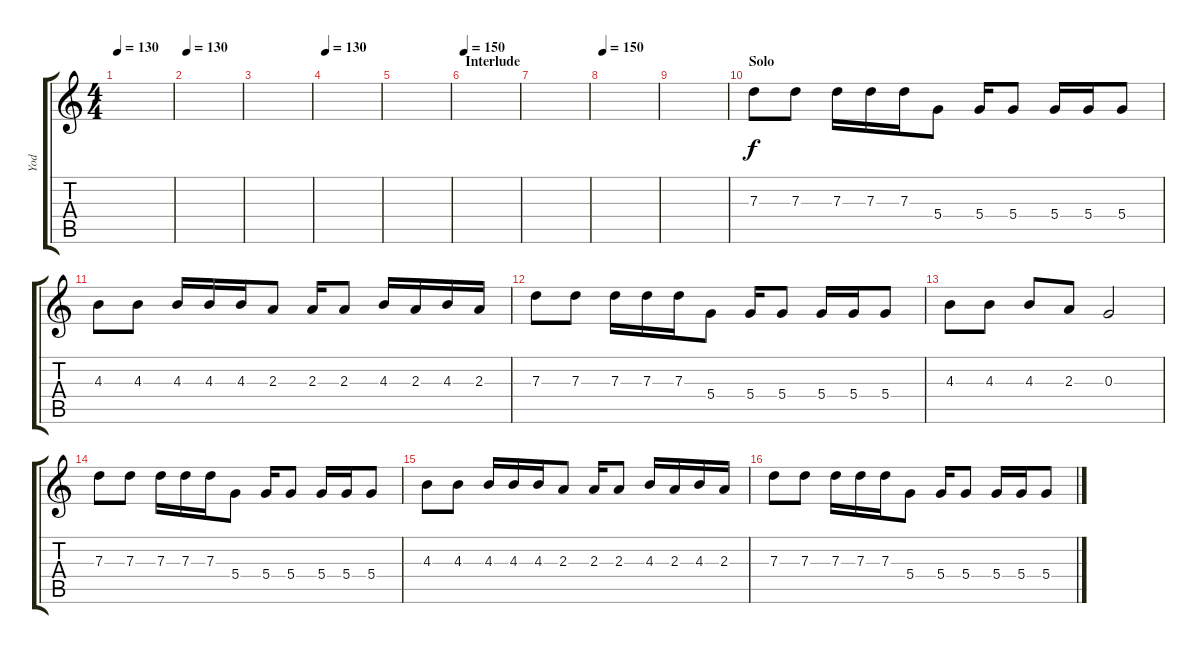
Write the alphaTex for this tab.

\track ("Yod" "Yod") {instrument distortionguitar}
\staff {score tabs}
\tuning (E4 B3 G3 D3 A2 E2) {hide}
\ts (4 4)
\tempo 130
\clef g2
\ks c
|
\tempo 130
|
|
\tempo 130
|
|
\section ("" "Interlude")
\tempo 150
|
|
\tempo 150
|
|
\section ("" "Solo")
7.3.8 7.3.8 7.3.16 7.3.16 7.3.16 5.4.8 5.4.16 5.4.8 5.4.16 5.4.16 5.4.8 |
4.3.8 4.3.8 4.3.16 4.3.16 4.3.16 2.3.8 2.3.16 2.3.8 4.3.16 2.3.16 4.3.16 2.3.16 |
7.3.8 7.3.8 7.3.16 7.3.16 7.3.16 5.4.8 5.4.16 5.4.8 5.4.16 5.4.16 5.4.8 |
4.3.8 4.3.8 4.3.8 2.3.8 0.3.2 |
7.3.8 7.3.8 7.3.16 7.3.16 7.3.16 5.4.8 5.4.16 5.4.8 5.4.16 5.4.16 5.4.8 |
4.3.8 4.3.8 4.3.16 4.3.16 4.3.16 2.3.8 2.3.16 2.3.8 4.3.16 2.3.16 4.3.16 2.3.16 |
7.3.8 7.3.8 7.3.16 7.3.16 7.3.16 5.4.8 5.4.16 5.4.8 5.4.16 5.4.16 5.4.8
